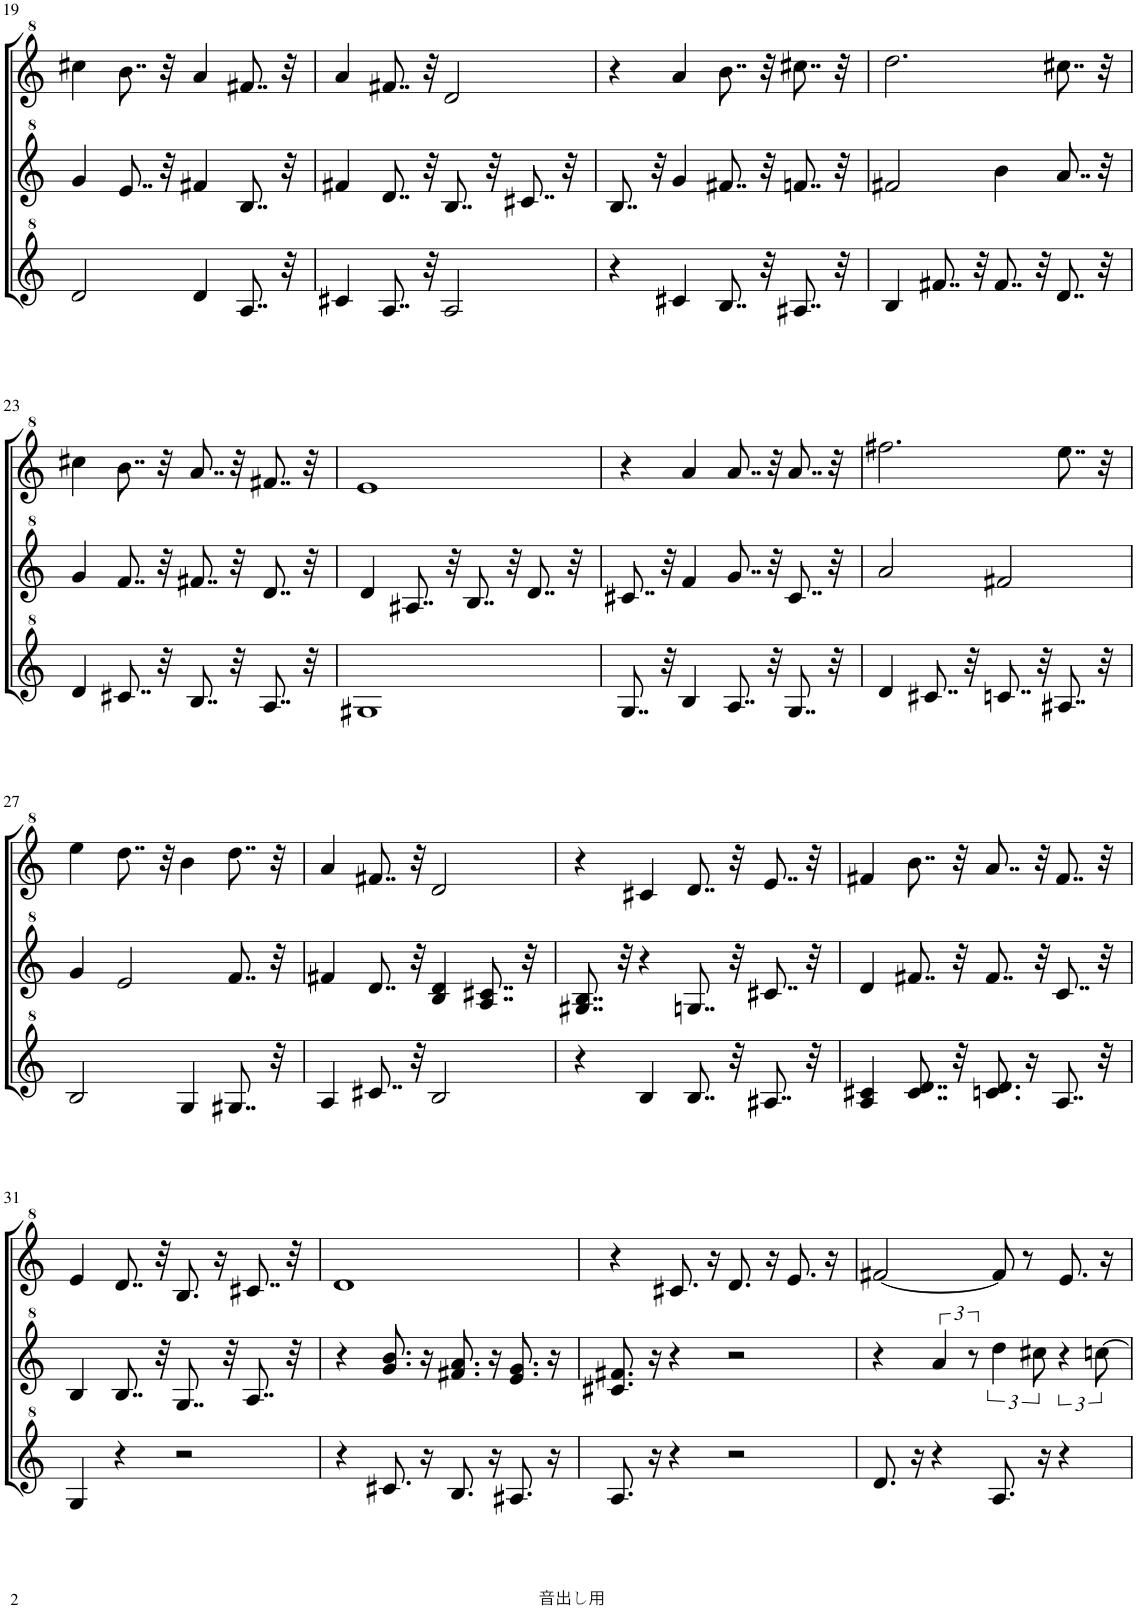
**kern	**kern	**kern
*part3	*part2	*part1
*staff3	*staff2	*staff1
*I"Tenor Recorder	*I"Tenor Recorder	*I"Street Organ
!!LO:PB:g=z
*clefG^2	*clefG^2	*clefG^2
*k[]	*k[]	*k[]
*M4/4	*M4/4	*M4/4
*met(c)	*met(c)	*met(c)
=19	=19	=19
2dd/	4gg/	4ccc#X\
.	8..ee/	8..bb\
.	32r	32r
4dd/	4ff#X/	4aa/
8..a/	8..b/	8..ff#X/
32r	32r	32r
=20	=20	=20
4cc#X/	4ff#X/	4aa/
8..a/	8..dd/	8..ff#X/
32r	32r	32r
2a/	8..b/	2dd/
.	32r	.
.	8..cc#X/	.
.	32r	.
=21	=21	=21
4r	8..b/	4r
.	32r	.
4cc#X/	4gg/	4aa/
8..b/	8..ff#X/	8..bb\
32r	32r	32r
8..a#X/	8..ffn/	8..ccc#X\
32r	32r	32r
=22	=22	=22
4b/	2ff#X/	2.ddd\
8..ff#X/	.	.
32r	.	.
8..ff#/	4bb\	.
32r	.	.
8..dd/	8..aa/	8..ccc#X\
32r	32r	32r
!!LO:LB:g=z
=23	=23	=23
4dd/	4gg/	4ccc#X\
8..cc#X/	8..ff/	8..bb\
32r	32r	32r
8..b/	8..ff#X/	8..aa/
32r	32r	32r
8..a/	8..dd/	8..ff#X/
32r	32r	32r
=24	=24	=24
1g#X	4dd/	1ee
.	8..a#X/	.
.	32r	.
.	8..b/	.
.	32r	.
.	8..dd/	.
.	32r	.
=25	=25	=25
8..g/	8..cc#X/	4r
32r	32r	.
4b/	4ff/	4aa/
8..a/	8..gg/	8..aa/
32r	32r	32r
8..g/	8..cc#/	8..aa/
32r	32r	32r
=26	=26	=26
4dd/	2aa/	2.fff#X\
8..cc#X/	.	.
32r	.	.
8..ccn/	2ff#X/	.
32r	.	.
8..a#X/	.	8..eee\
32r	.	32r
!!LO:LB:g=z
=27	=27	=27
2b/	4gg/	4eee\
.	2ee/	8..ddd\
.	.	32r
4g/	.	4bb\
8..g#X/	8..ff/	8..ddd\
32r	32r	32r
=28	=28	=28
4a/	4ff#X/	4aa/
8..cc#X/	8..dd/	8..ff#X/
32r	32r	32r
2b/	4b/ 4dd/	2dd/
.	8..a/ 8..cc#X/	.
.	32r	.
=29	=29	=29
4r	8..g#X/ 8..b/	4r
.	32r	.
4b/	4r	4cc#X/
8..b/	8..gn/	8..dd/
32r	32r	32r
8..a#X/	8..cc#X/	8..ee/
32r	32r	32r
=30	=30	=30
4a/ 4cc#X/	4dd/	4ff#X/
8..cc#/ 8..dd/	8..ff#X/	8..bb\
32r	32r	32r
8.ccn/ 8.dd/	8..ff#/	8..aa/
16r	.	.
.	32r	32r
8..a/	8..cc/	8..ff#/
32r	32r	32r
!!LO:LB:g=z
=31	=31	=31
4g/	4b/	4ee/
4r	8..b/	8..dd/
.	32r	32r
2r	8..g/	8.b/
.	.	16r
.	32r	.
.	8..a/	8..cc#X/
.	32r	32r
=32	=32	=32
4r	4r	1dd
8.cc#X/	8.gg/ 8.bb/	.
16r	16r	.
8.b/	8.ff#X/ 8.aa/	.
16r	16r	.
8.a#X/	8.ee/ 8.gg/	.
16r	16r	.
=33	=33	=33
8.a/	8.cc#X/ 8.ff#X/	4r
16r	16r	.
4r	4r	8.cc#X/
.	.	16r
2r	2r	8.dd/
.	.	16r
.	.	8.ee/
.	.	16r
=34	=34	=34
8.dd/	4r	[2ff#X/
16r	.	.
4r	6aa/	.
.	12r	.
8.a/	6ddd\	8ff#/]
.	.	8r
.	12ccc#X\	.
16r	.	.
4r	6r	8.ee/
.	[12cccn\	.
.	.	16r
=	=	=
*-	*-	*-
